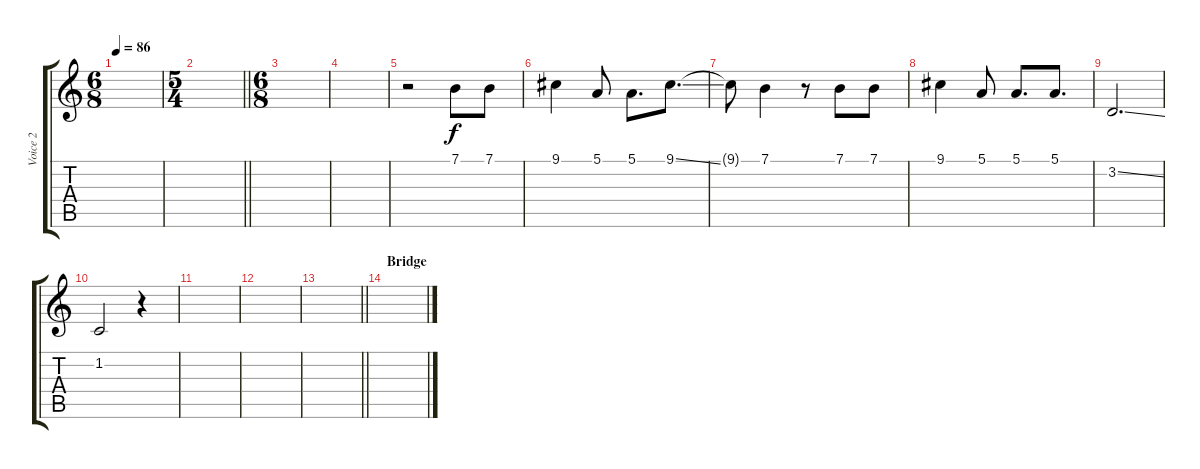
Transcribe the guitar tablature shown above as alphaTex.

\track ("Voice 2" "Voice 2") {instrument englishhorn}
\staff {score tabs}
\tuning (E4 B3 G3 D3 A2 E2) {hide}
\ts (6 8)
\tempo 86
\clef g2
\ks c
|
\ts (5 4)
\barLineRight lightlight
|
\ts (6 8)
|
|
r.2 7.1.8 7.1.8 |
9.1.4 5.1.8 5.1.8{d} 9.1{ss}.8{d} |
9.1{t}.8 7.1.4 r.8 7.1.8 7.1.8 |
9.1.4 5.1.8 5.1.8{d} 5.1.8{d} |
3.2{ss}.2{d} |
1.2.2 r.4 |
|
|
\barLineRight lightlight
|
\section ("" "Bridge")
